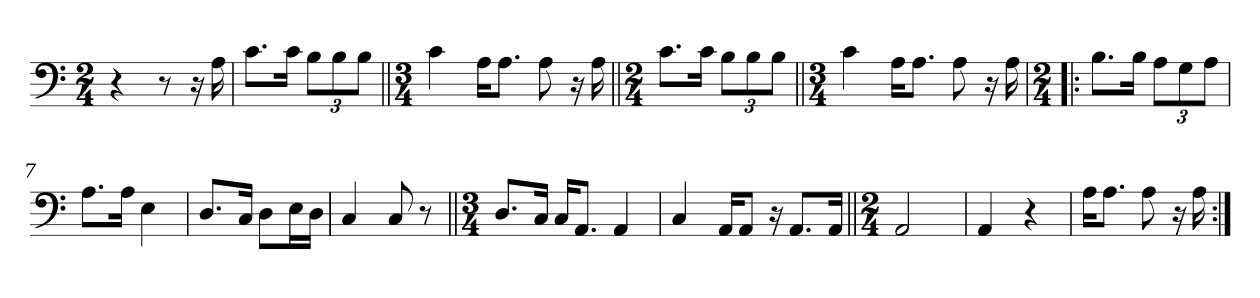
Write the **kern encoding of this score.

**kern
*part1
*staff1
*clefF4
*k[]
*M2/4
=1
4r
8r
16r
16A\
=2
8.c\L
16c\Jk
12B\L
12B\
12B\J
=3||
*M3/4
4c\
16A\KL
8.A\J
8A\
16r
16A\
=4||
*M2/4
8.c\L
16c\Jk
12B\L
12B\
12B\J
=5||
*M3/4
4c\
16A\KL
8.A\J
8A\
16r
16A\
=6!|:
*M2/4
8.B\L
16B\Jk
12A\L
12G\
12A\J
=7
8.A\L
16A\Jk
4E\
=8
8.D/L
16C/Jk
8D\L
16E\L
16D\JJ
=9
4C/
8C/
8r
=10||
*M3/4
8.D/L
16C/Jk
16C/KL
8.AA/J
4AA/
=11
4C/
16AA/KL
8AA/J
16r
8.AA/L
16AA/Jk
=12||
*M2/4
2AA/
=13
4AA/
4r
=14
16A\KL
8.A\J
8A\
16r
16A\
=:|!
*-
